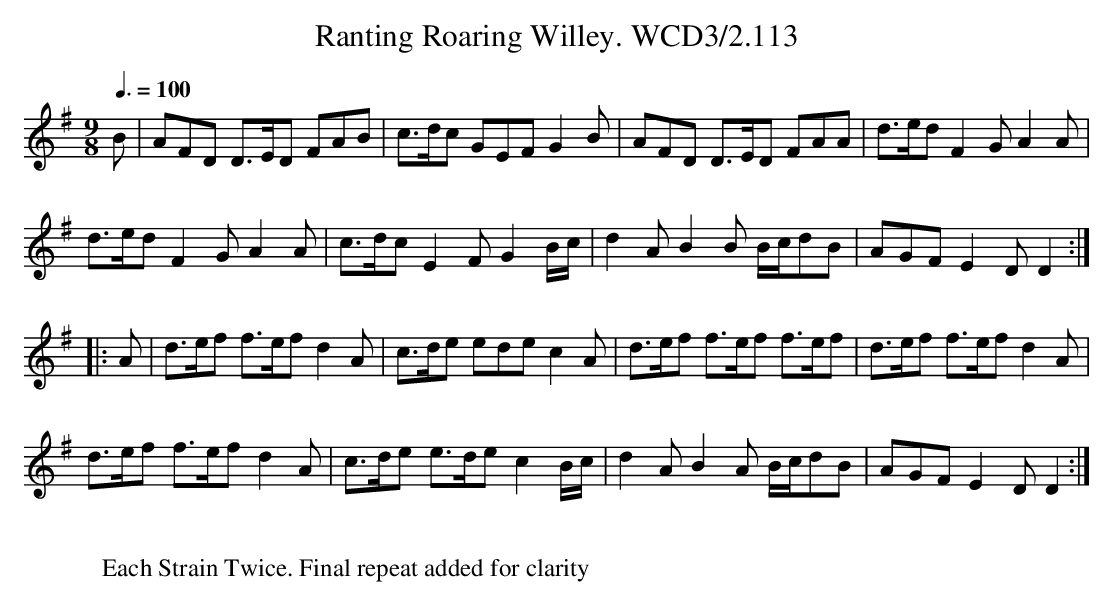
X:1
T:Ranting Roaring Willey. WCD3/2.113
M:9/8
L:1/8
Q:3/8=100
K:G
B|AFD D>ED FAB|c>dc GEF G2B|AFD D>ED FAA|d>ed F2G A2A|
d>ed F2G A2A|c>dc E2F G2B/c/|d2A B2B B/c/dB|AGF E2D D2:|
|:A|d>ef f>ef d2A|c>de ede c2A|d>ef f>ef f>ef|d>ef f>ef d2A|
d>ef f>ef d2A|c>de e>de c2B/c/|d2A B2A B/c/dB|AGF E2D D2:|
W:
W:Each Strain Twice. Final repeat added for clarity
